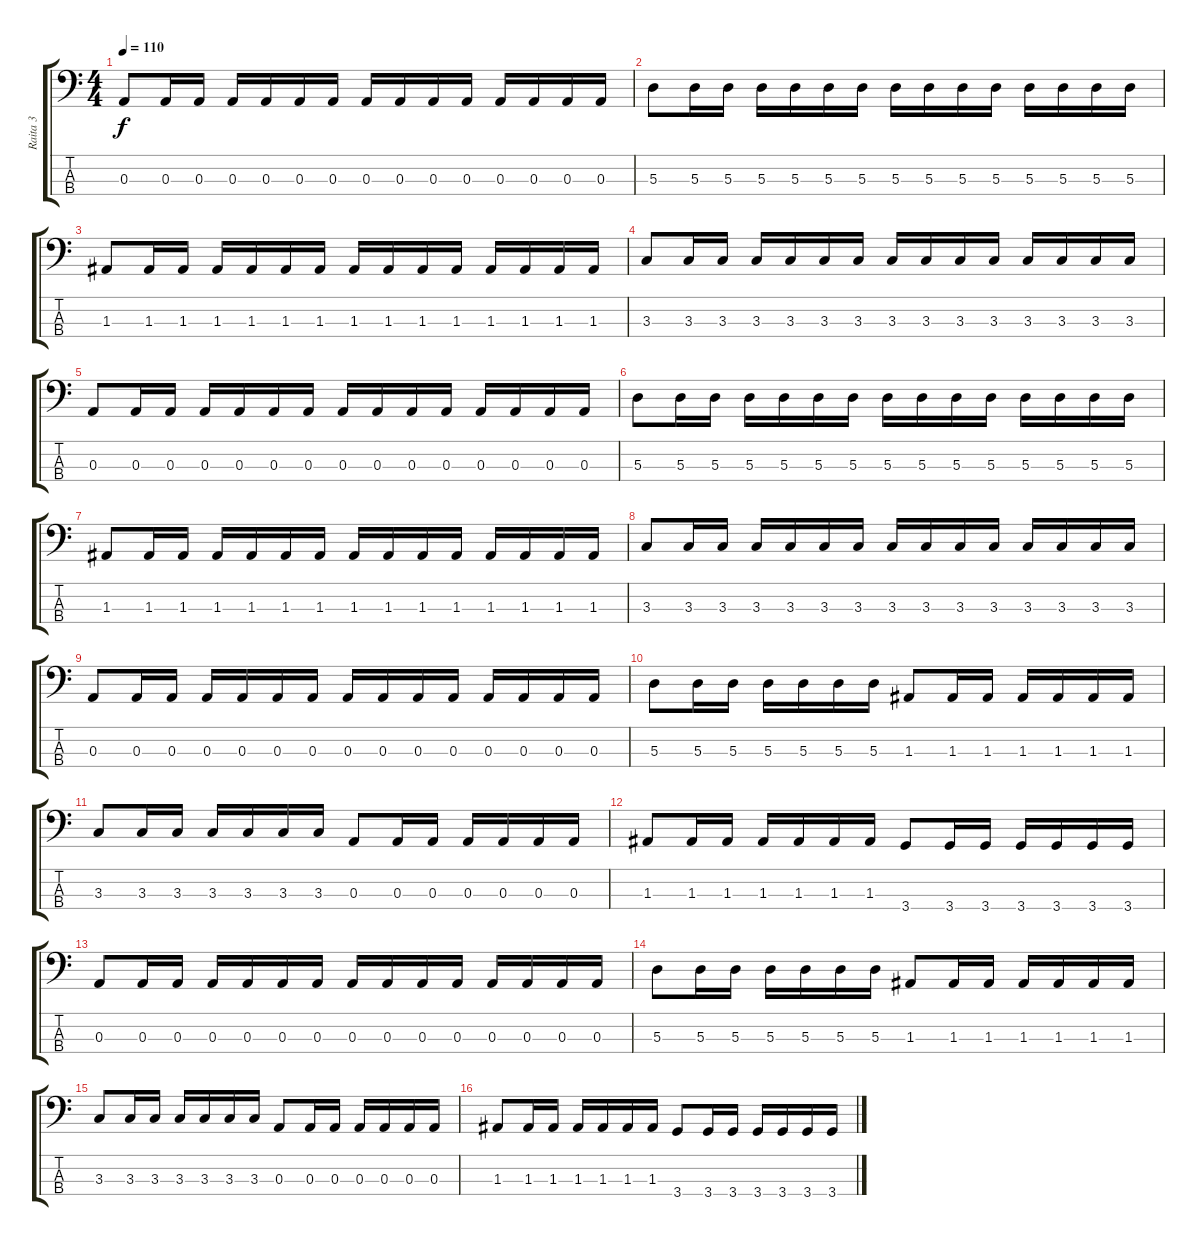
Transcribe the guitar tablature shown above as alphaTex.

\track ("Raita 3" "Raita 3") {instrument electricbassfinger}
\staff {score tabs}
\tuning (G2 D2 A1 E1) {hide}
\ts (4 4)
\tempo 110
\clef f4
\ks c
0.3.8{dy f} 0.3.16 0.3.16 0.3.16 0.3.16 0.3.16 0.3.16 0.3.16 0.3.16 0.3.16 0.3.16 0.3.16 0.3.16 0.3.16 0.3.16 |
5.3.8 5.3.16 5.3.16 5.3.16 5.3.16 5.3.16 5.3.16 5.3.16 5.3.16 5.3.16 5.3.16 5.3.16 5.3.16 5.3.16 5.3.16 |
1.3.8 1.3.16 1.3.16 1.3.16 1.3.16 1.3.16 1.3.16 1.3.16 1.3.16 1.3.16 1.3.16 1.3.16 1.3.16 1.3.16 1.3.16 |
3.3.8 3.3.16 3.3.16 3.3.16 3.3.16 3.3.16 3.3.16 3.3.16 3.3.16 3.3.16 3.3.16 3.3.16 3.3.16 3.3.16 3.3.16 |
0.3.8 0.3.16 0.3.16 0.3.16 0.3.16 0.3.16 0.3.16 0.3.16 0.3.16 0.3.16 0.3.16 0.3.16 0.3.16 0.3.16 0.3.16 |
5.3.8 5.3.16 5.3.16 5.3.16 5.3.16 5.3.16 5.3.16 5.3.16 5.3.16 5.3.16 5.3.16 5.3.16 5.3.16 5.3.16 5.3.16 |
1.3.8 1.3.16 1.3.16 1.3.16 1.3.16 1.3.16 1.3.16 1.3.16 1.3.16 1.3.16 1.3.16 1.3.16 1.3.16 1.3.16 1.3.16 |
3.3.8 3.3.16 3.3.16 3.3.16 3.3.16 3.3.16 3.3.16 3.3.16 3.3.16 3.3.16 3.3.16 3.3.16 3.3.16 3.3.16 3.3.16 |
0.3.8 0.3.16 0.3.16 0.3.16 0.3.16 0.3.16 0.3.16 0.3.16 0.3.16 0.3.16 0.3.16 0.3.16 0.3.16 0.3.16 0.3.16 |
5.3.8 5.3.16 5.3.16 5.3.16 5.3.16 5.3.16 5.3.16 1.3.8 1.3.16 1.3.16 1.3.16 1.3.16 1.3.16 1.3.16 |
3.3.8 3.3.16 3.3.16 3.3.16 3.3.16 3.3.16 3.3.16 0.3.8 0.3.16 0.3.16 0.3.16 0.3.16 0.3.16 0.3.16 |
1.3.8 1.3.16 1.3.16 1.3.16 1.3.16 1.3.16 1.3.16 3.4.8 3.4.16 3.4.16 3.4.16 3.4.16 3.4.16 3.4.16 |
0.3.8 0.3.16 0.3.16 0.3.16 0.3.16 0.3.16 0.3.16 0.3.16 0.3.16 0.3.16 0.3.16 0.3.16 0.3.16 0.3.16 0.3.16 |
5.3.8 5.3.16 5.3.16 5.3.16 5.3.16 5.3.16 5.3.16 1.3.8 1.3.16 1.3.16 1.3.16 1.3.16 1.3.16 1.3.16 |
3.3.8 3.3.16 3.3.16 3.3.16 3.3.16 3.3.16 3.3.16 0.3.8 0.3.16 0.3.16 0.3.16 0.3.16 0.3.16 0.3.16 |
1.3.8 1.3.16 1.3.16 1.3.16 1.3.16 1.3.16 1.3.16 3.4.8 3.4.16 3.4.16 3.4.16 3.4.16 3.4.16 3.4.16
